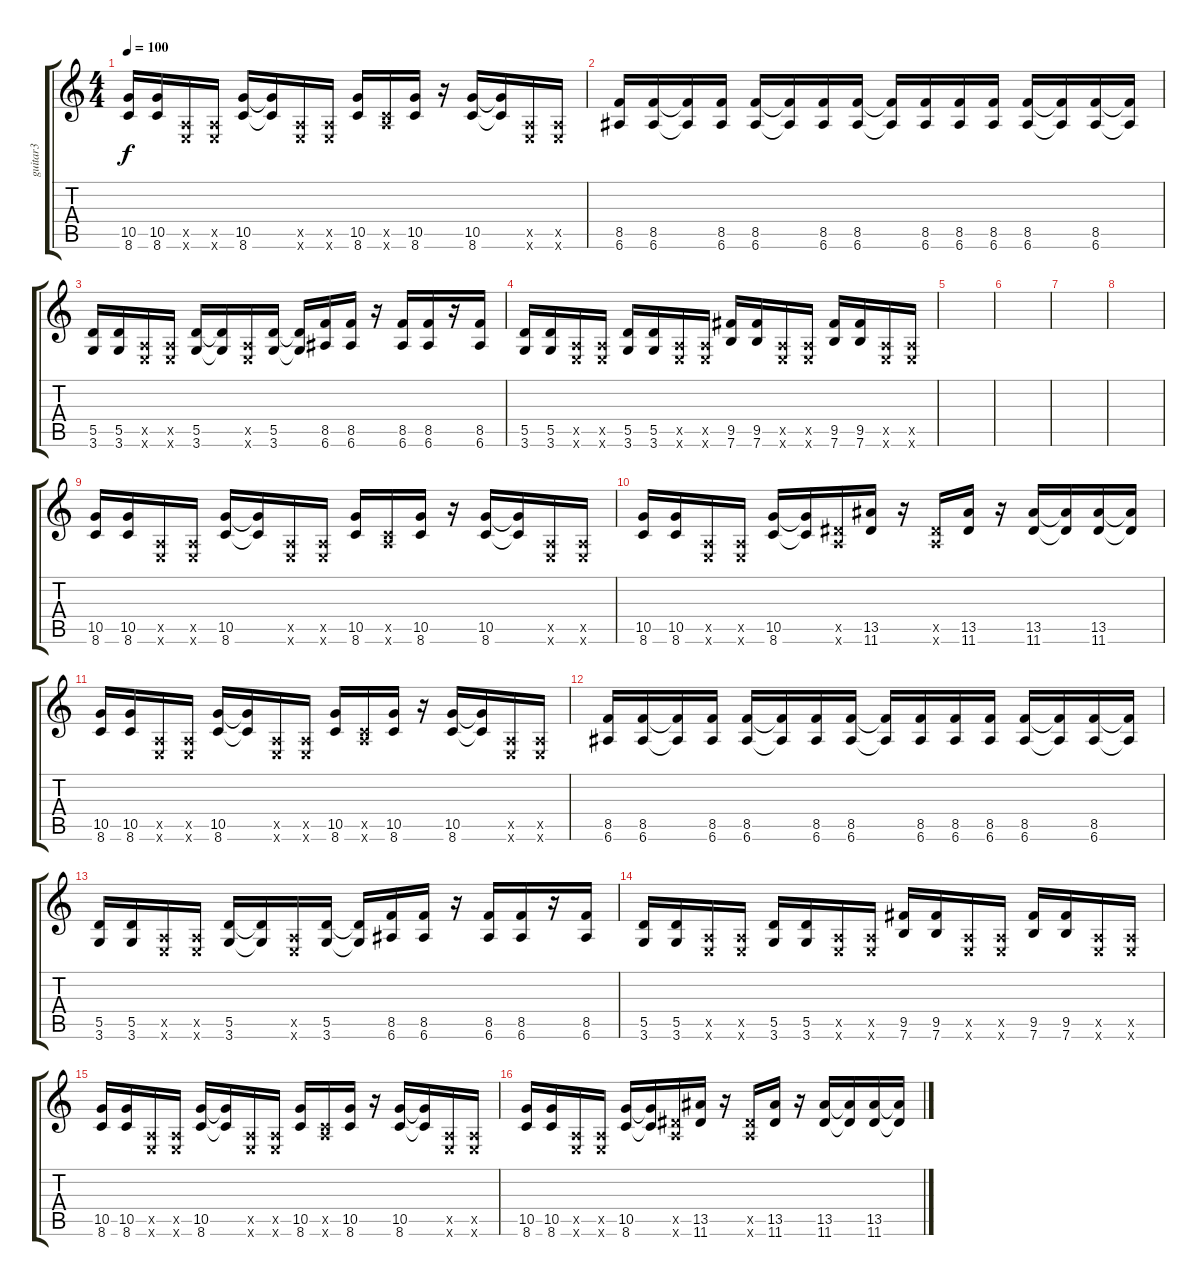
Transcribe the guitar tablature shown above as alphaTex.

\track ("guitar3" "guitar3") {instrument overdrivenguitar}
\staff {score tabs}
\tuning (E4 B3 G3 D3 A2 E2) {hide}
\ts (4 4)
\tempo 100
\clef g2
\ks c
(10.5 8.6).16{dy f} (10.5 8.6).16 (0.5{x} 0.6{x}).16 (0.5{x} 0.6{x}).16 (10.5 8.6).16 (10.5{t} 8.6{t}).16 (0.5{x} 0.6{x}).16 (0.5{x} 0.6{x}).16 (10.5 8.6).16 (0.5{x} 8.6{x}).16 (10.5 8.6).16 r.16 (10.5 8.6).16 (10.5{t} 8.6{t}).16 (0.5{x} 0.6{x}).16 (0.5{x} 0.6{x}).16 |
(8.5 6.6).16 (8.5 6.6).16 (8.5{t} 6.6{t}).16 (8.5 6.6).16 (8.5 6.6).16 (8.5{t} 6.6{t}).16 (8.5 6.6).16 (8.5 6.6).16 (8.5{t} 6.6{t}).16 (8.5 6.6).16 (8.5 6.6).16 (8.5 6.6).16 (8.5 6.6).16 (8.5{t} 6.6{t}).16 (8.5 6.6).16 (8.5{t} 6.6{t}).16 |
(5.5 3.6).16 (5.5 3.6).16 (0.5{x} 0.6{x}).16 (0.5{x} 0.6{x}).16 (5.5 3.6).16 (5.5{t} 3.6{t}).16 (0.5{x} 0.6{x}).16 (5.5 3.6).16 (5.5{t} 3.6{t}).16 (8.5 6.6).16 (8.5 6.6).16 r.16 (8.5 6.6).16 (8.5 6.6).16 r.16 (8.5 6.6).16 |
(5.5 3.6).16 (5.5 3.6).16 (0.5{x} 0.6{x}).16 (0.5{x} 0.6{x}).16 (5.5 3.6).16 (5.5 3.6).16 (0.5{x} 0.6{x}).16 (0.5{x} 0.6{x}).16 (9.5 7.6).16 (9.5 7.6).16 (0.5{x} 0.6{x}).16 (0.5{x} 0.6{x}).16 (9.5 7.6).16 (9.5 7.6).16 (0.5{x} 0.6{x}).16 (0.5{x} 0.6{x}).16 |
|
|
|
|
(10.5 8.6).16 (10.5 8.6).16 (0.5{x} 0.6{x}).16 (0.5{x} 0.6{x}).16 (10.5 8.6).16 (10.5{t} 8.6{t}).16 (0.5{x} 0.6{x}).16 (0.5{x} 0.6{x}).16 (10.5 8.6).16 (0.5{x} 8.6{x}).16 (10.5 8.6).16 r.16 (10.5 8.6).16 (10.5{t} 8.6{t}).16 (0.5{x} 0.6{x}).16 (0.5{x} 0.6{x}).16 |
(10.5 8.6).16 (10.5 8.6).16 (0.5{x} 0.6{x}).16 (0.5{x} 0.6{x}).16 (10.5 8.6).16 (10.5{t} 8.6{t}).16 (0.5{x} 11.6{x}).16 (13.5 11.6).16 r.16 (0.5{x} 11.6{x}).16 (13.5 11.6).16 r.16 (13.5 11.6).16 (13.5{t} 11.6{t}).16 (13.5 11.6).16 (13.5{t} 11.6{t}).16 |
(10.5 8.6).16 (10.5 8.6).16 (0.5{x} 0.6{x}).16 (0.5{x} 0.6{x}).16 (10.5 8.6).16 (10.5{t} 8.6{t}).16 (0.5{x} 0.6{x}).16 (0.5{x} 0.6{x}).16 (10.5 8.6).16 (0.5{x} 8.6{x}).16 (10.5 8.6).16 r.16 (10.5 8.6).16 (10.5{t} 8.6{t}).16 (0.5{x} 0.6{x}).16 (0.5{x} 0.6{x}).16 |
(8.5 6.6).16 (8.5 6.6).16 (8.5{t} 6.6{t}).16 (8.5 6.6).16 (8.5 6.6).16 (8.5{t} 6.6{t}).16 (8.5 6.6).16 (8.5 6.6).16 (8.5{t} 6.6{t}).16 (8.5 6.6).16 (8.5 6.6).16 (8.5 6.6).16 (8.5 6.6).16 (8.5{t} 6.6{t}).16 (8.5 6.6).16 (8.5{t} 6.6{t}).16 |
(5.5 3.6).16 (5.5 3.6).16 (0.5{x} 0.6{x}).16 (0.5{x} 0.6{x}).16 (5.5 3.6).16 (5.5{t} 3.6{t}).16 (0.5{x} 0.6{x}).16 (5.5 3.6).16 (5.5{t} 3.6{t}).16 (8.5 6.6).16 (8.5 6.6).16 r.16 (8.5 6.6).16 (8.5 6.6).16 r.16 (8.5 6.6).16 |
(5.5 3.6).16 (5.5 3.6).16 (0.5{x} 0.6{x}).16 (0.5{x} 0.6{x}).16 (5.5 3.6).16 (5.5 3.6).16 (0.5{x} 0.6{x}).16 (0.5{x} 0.6{x}).16 (9.5 7.6).16 (9.5 7.6).16 (0.5{x} 0.6{x}).16 (0.5{x} 0.6{x}).16 (9.5 7.6).16 (9.5 7.6).16 (0.5{x} 0.6{x}).16 (0.5{x} 0.6{x}).16 |
(10.5 8.6).16 (10.5 8.6).16 (0.5{x} 0.6{x}).16 (0.5{x} 0.6{x}).16 (10.5 8.6).16 (10.5{t} 8.6{t}).16 (0.5{x} 0.6{x}).16 (0.5{x} 0.6{x}).16 (10.5 8.6).16 (0.5{x} 8.6{x}).16 (10.5 8.6).16 r.16 (10.5 8.6).16 (10.5{t} 8.6{t}).16 (0.5{x} 0.6{x}).16 (0.5{x} 0.6{x}).16 |
(10.5 8.6).16 (10.5 8.6).16 (0.5{x} 0.6{x}).16 (0.5{x} 0.6{x}).16 (10.5 8.6).16 (10.5{t} 8.6{t}).16 (0.5{x} 11.6{x}).16 (13.5 11.6).16 r.16 (0.5{x} 11.6{x}).16 (13.5 11.6).16 r.16 (13.5 11.6).16 (13.5{t} 11.6{t}).16 (13.5 11.6).16 (13.5{t} 11.6{t}).16
